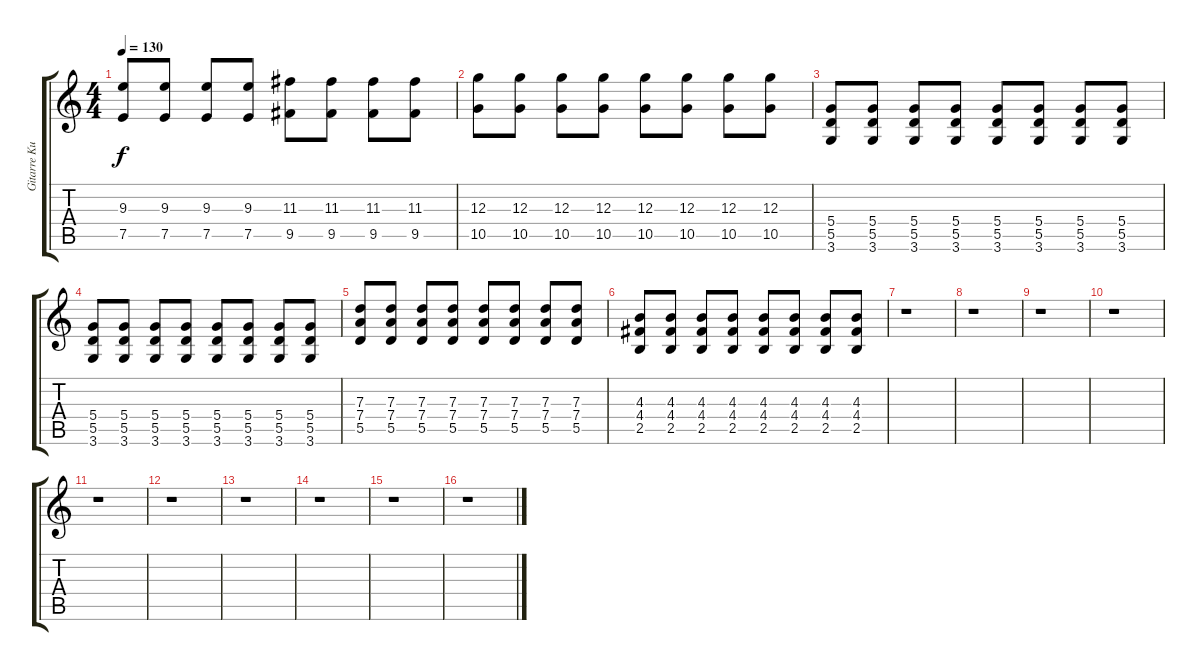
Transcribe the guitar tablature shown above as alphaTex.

\track ("Gitarre Kuddel" "Gitarre Ku") {instrument distortionguitar}
\staff {score tabs}
\tuning (E4 B3 G3 D3 A2 E2) {hide}
\ts (4 4)
\tempo 130
\clef g2
\ks c
(9.3 7.5).8{dy f} (9.3 7.5).8 (9.3 7.5).8 (9.3 7.5).8 (11.3 9.5).8 (11.3 9.5).8 (11.3 9.5).8 (11.3 9.5).8 |
(12.3 10.5).8 (12.3 10.5).8 (12.3 10.5).8 (12.3 10.5).8 (12.3 10.5).8 (12.3 10.5).8 (12.3 10.5).8 (12.3 10.5).8 |
(5.4 5.5 3.6).8 (5.4 5.5 3.6).8 (5.4 5.5 3.6).8 (5.4 5.5 3.6).8 (5.4 5.5 3.6).8 (5.4 5.5 3.6).8 (5.4 5.5 3.6).8 (5.4 5.5 3.6).8 |
(5.4 5.5 3.6).8 (5.4 5.5 3.6).8 (5.4 5.5 3.6).8 (5.4 5.5 3.6).8 (5.4 5.5 3.6).8 (5.4 5.5 3.6).8 (5.4 5.5 3.6).8 (5.4 5.5 3.6).8 |
(7.3 7.4 5.5).8 (7.3 7.4 5.5).8 (7.3 7.4 5.5).8 (7.3 7.4 5.5).8 (7.3 7.4 5.5).8 (7.3 7.4 5.5).8 (7.3 7.4 5.5).8 (7.3 7.4 5.5).8 |
(4.3 4.4 2.5).8 (4.3 4.4 2.5).8 (4.3 4.4 2.5).8 (4.3 4.4 2.5).8 (4.3 4.4 2.5).8 (4.3 4.4 2.5).8 (4.3 4.4 2.5).8 (4.3 4.4 2.5).8 |
r.1 |
r.1 |
r.1 |
r.1 |
r.1 |
r.1 |
r.1 |
r.1 |
r.1 |
r.1
